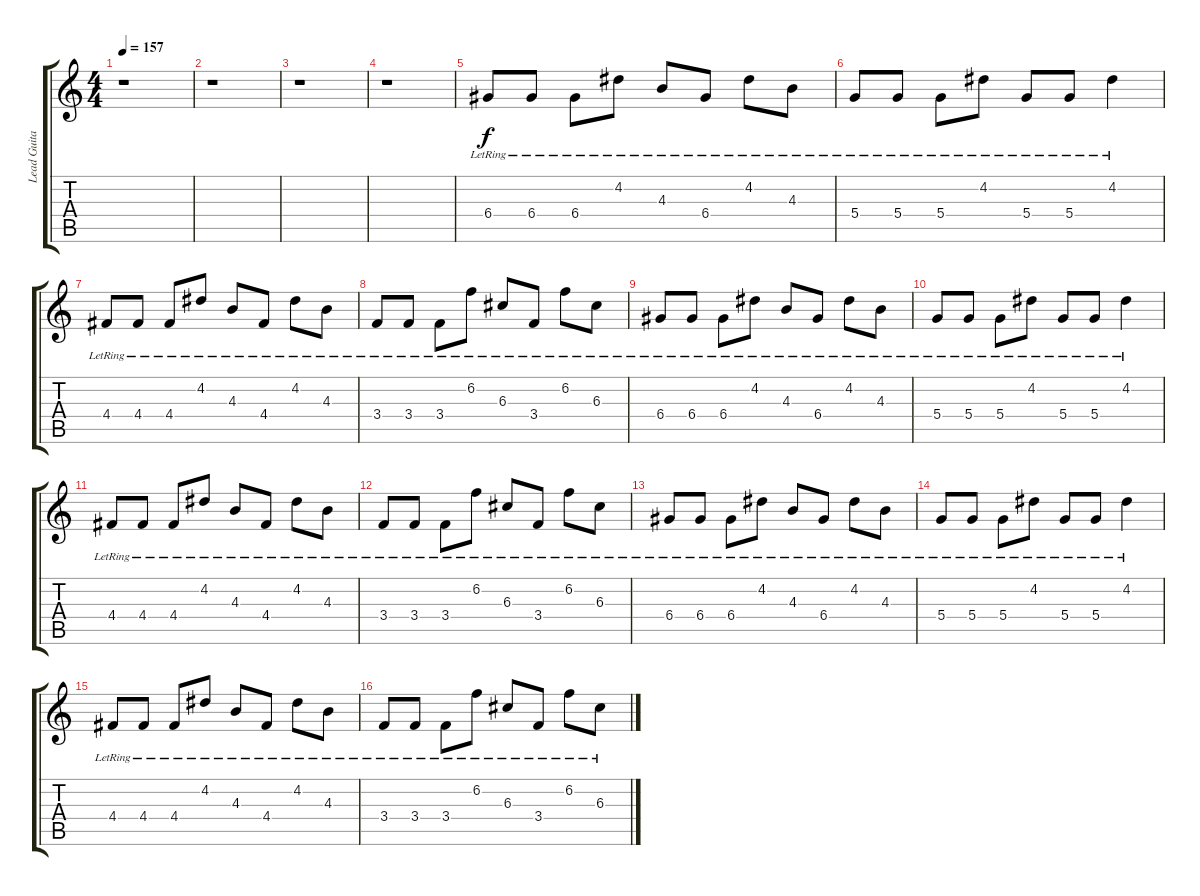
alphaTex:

\track ("Lead Guitar" "Lead Guita") {instrument electricguitarclean}
\staff {score tabs}
\tuning (E4 B3 G3 D3 A2 E2) {hide}
\ts (4 4)
\tempo 157
\clef g2
\ks c
r.1{dy f} |
r.1 |
r.1 |
r.1 |
6.4{lr}.8{instrument electricguitarclean} 6.4{lr}.8 6.4{lr}.8 4.2{lr}.8 4.3{lr}.8 6.4{lr}.8 4.2{lr}.8 4.3{lr}.8 |
5.4{lr}.8 5.4{lr}.8 5.4{lr}.8 4.2{lr}.8 5.4{lr}.8 5.4{lr}.8 4.2{lr}.4 |
4.4{lr}.8 4.4{lr}.8 4.4{lr}.8 4.2{lr}.8 4.3{lr}.8 4.4{lr}.8 4.2{lr}.8 4.3{lr}.8 |
3.4{lr}.8 3.4{lr}.8 3.4{lr}.8 6.2{lr}.8 6.3{lr}.8 3.4{lr}.8 6.2{lr}.8 6.3{lr}.8 |
6.4{lr}.8 6.4{lr}.8 6.4{lr}.8 4.2{lr}.8 4.3{lr}.8 6.4{lr}.8 4.2{lr}.8 4.3{lr}.8 |
5.4{lr}.8 5.4{lr}.8 5.4{lr}.8 4.2{lr}.8 5.4{lr}.8 5.4{lr}.8 4.2{lr}.4 |
4.4{lr}.8 4.4{lr}.8 4.4{lr}.8 4.2{lr}.8 4.3{lr}.8 4.4{lr}.8 4.2{lr}.8 4.3{lr}.8 |
3.4{lr}.8 3.4{lr}.8 3.4{lr}.8 6.2{lr}.8 6.3{lr}.8 3.4{lr}.8 6.2{lr}.8 6.3{lr}.8 |
6.4{lr}.8 6.4{lr}.8 6.4{lr}.8 4.2{lr}.8 4.3{lr}.8 6.4{lr}.8 4.2{lr}.8 4.3{lr}.8 |
5.4{lr}.8 5.4{lr}.8 5.4{lr}.8 4.2{lr}.8 5.4{lr}.8 5.4{lr}.8 4.2{lr}.4 |
4.4{lr}.8 4.4{lr}.8 4.4{lr}.8 4.2{lr}.8 4.3{lr}.8 4.4{lr}.8 4.2{lr}.8 4.3{lr}.8 |
3.4{lr}.8 3.4{lr}.8 3.4{lr}.8 6.2{lr}.8 6.3{lr}.8 3.4{lr}.8 6.2{lr}.8 6.3{lr}.8
